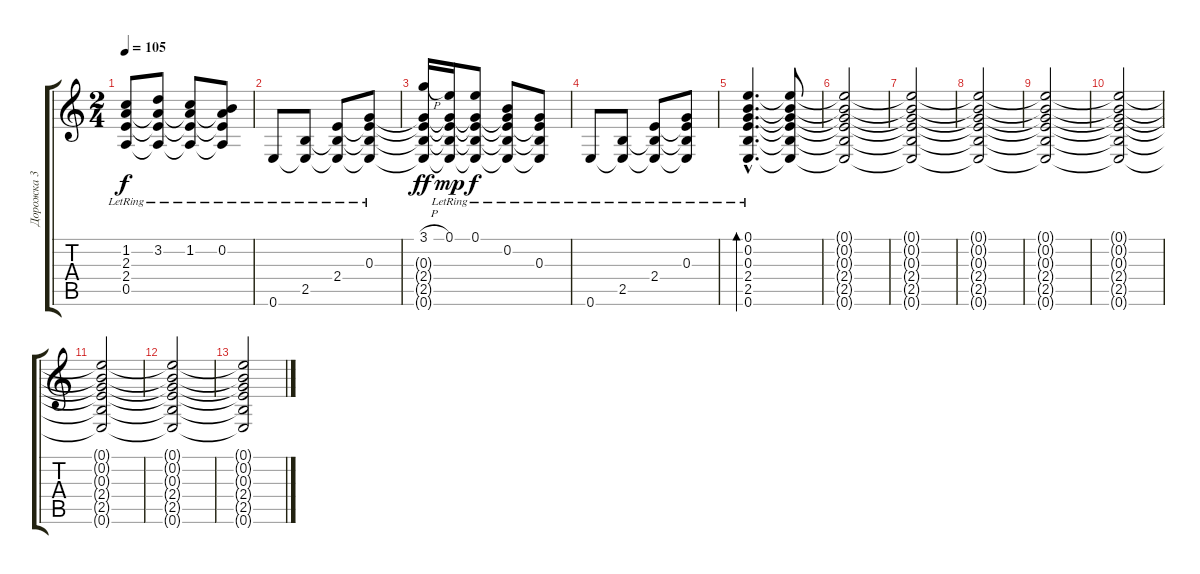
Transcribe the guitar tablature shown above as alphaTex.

\track ("Дорожка 3" "Дорожка 3") {instrument overdrivenguitar}
\staff {score tabs}
\tuning (E4 B3 G3 D3 A2 E2) {hide}
\ts (2 4)
\tempo 105
\clef g2
\ks c
(1.2{lr} 2.3{t} 2.4{t} 0.5{t}).8{dy f} (3.2{lr} 2.3{t} 2.4{t} 0.5{t}).8 (1.2{lr} 2.3{t} 2.4{t} 0.5{t}).8 (0.2{lr} 2.3{t} 2.4{t} 0.5{t}).8 |
0.6{lr}.8{volume 12 instrument acousticguitarsteel} (2.5{lr} 0.6{t}).8 (2.4{lr} 2.5{t} 0.6{t}).8 (0.3{lr} 2.4{t} 2.5{t} 0.6{t}).8 |
(3.1{h} 0.3{t} 2.4{t} 2.5{t} 0.6{t}).16{dy ff} (0.1{lr} 0.3{t} 2.4{t} 2.5{t} 0.6{t}).16{dy mp} (0.1{lr} 0.3{t} 2.4{t} 2.5{t} 0.6{t}).8{dy f} (0.2{lr} 0.3{t} 2.4{t} 2.5{t} 0.6{t}).8 (0.3{lr} 2.4{t} 2.5{t} 0.6{t}).8 |
0.6{lr}.8 (2.5{lr} 0.6{t}).8 (2.4{lr} 2.5{t} 0.6{t}).8 (0.3{lr} 2.4{t} 2.5{t} 0.6{t}).8 |
(0.1{hac lr} 0.2{hac lr} 0.3{hac lr} 2.4{hac lr} 2.5{hac lr} 0.6{hac lr}).4{d bd 240} (0.1{t} 0.2{t} 0.3{t} 2.4{t} 2.5{t} 0.6{t}).8 |
(0.1{t} 0.2{t} 0.3{t} 2.4{t} 2.5{t} 0.6{t}).2 |
(0.1{t} 0.2{t} 0.3{t} 2.4{t} 2.5{t} 0.6{t}).2 |
(0.1{t} 0.2{t} 0.3{t} 2.4{t} 2.5{t} 0.6{t}).2 |
(0.1{t} 0.2{t} 0.3{t} 2.4{t} 2.5{t} 0.6{t}).2 |
(0.1{t} 0.2{t} 0.3{t} 2.4{t} 2.5{t} 0.6{t}).2 |
(0.1{t} 0.2{t} 0.3{t} 2.4{t} 2.5{t} 0.6{t}).2 |
(0.1{t} 0.2{t} 0.3{t} 2.4{t} 2.5{t} 0.6{t}).2 |
(0.1{t} 0.2{t} 0.3{t} 2.4{t} 2.5{t} 0.6{t}).2
